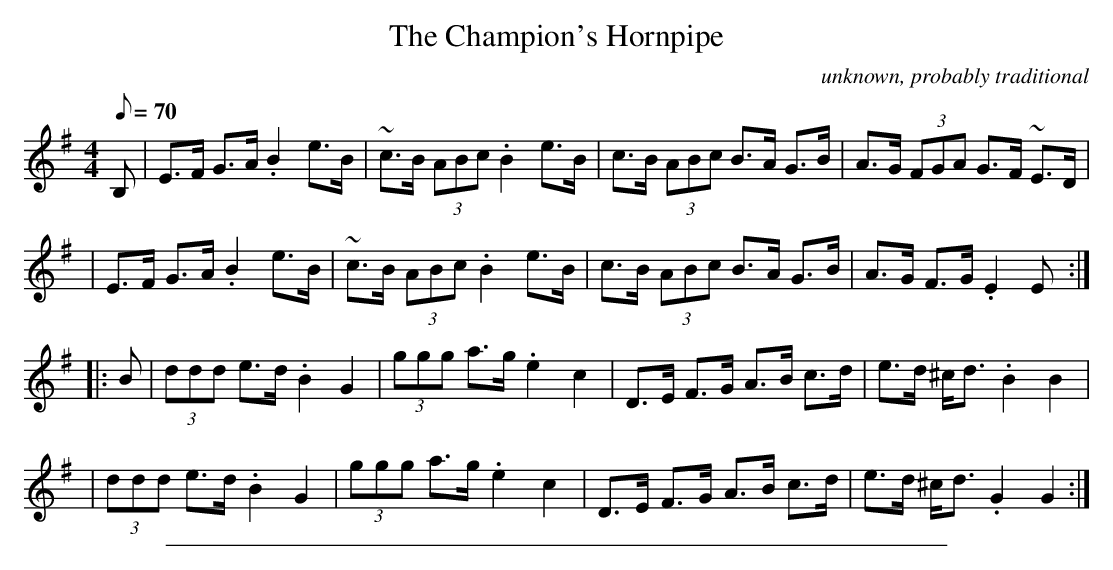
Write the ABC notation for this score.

X:1
T: The Champion's Hornpipe
C:unknown, probably traditional
M:4/4
L:1/8
Q:70
K:Em
B, \
|  E>F   G>A .B2 e>B | ~c>B (3ABc .B2 e>B \
|  c>B (3ABc B>A G>B | A>G (3FGA G>F ~E>D |
|  E>F   G>A .B2 e>B | ~c>B (3ABc .B2 e>B \
|  c>B (3ABc B>A G>B | A>G F>G .E2 E :|
|: B \
| (3ddd e>d .B2 G2 | (3ggg a>g .e2 c2 \
|  D>E F>G A>B c>d | e>d ^c<d .B2 B2 |
|  (3ddd e>d .B2 G2 | (3ggg a>g .e2 c2 \
|  D>E F>G A>B c>d | e>d ^c<d .G2 G2 :|
